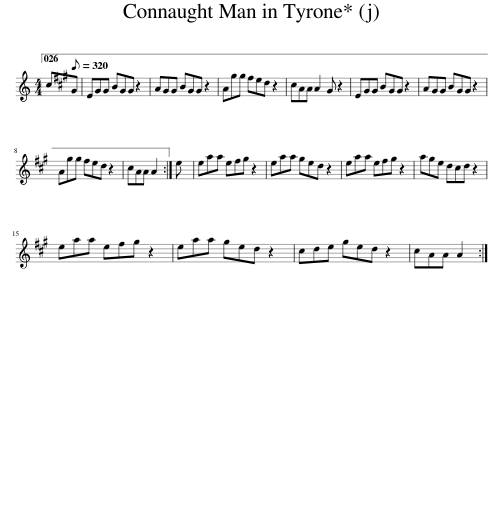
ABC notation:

X:1
L:1/8
M:4/4
I:linebreak $
K:C
V:1 treble
V:1
 c[Q:1/8=320]^G | E^GG BGG z2 | A^GG BGG z2 | A^gg ^fed z2 | ^cAA A2 ^G z2 | %5
 E^GG BGG z2 | A^GG BGG z2 |$ A^gg ^fed z2 | ^cAA A2 :| e | %10
 eaa e^f^g z2 | eaa ^ged z2 | eaa e^f^g z2 | a^ge d^cd z2 |$ eaa e^f^g z2 | %15
 eaa ^ged z2 | ^cde ^ged z2 | ^cAA A2 :| %18
